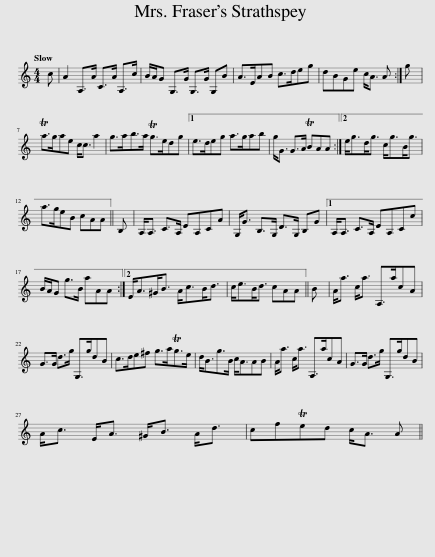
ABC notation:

X:1
L:1/8
Q:1/4=120
M:4/4
I:linebreak $
K:C
V:1 treble
V:1
 c | A2 A,>A C>A A,>c | B/A/G G,>G G,>G G,B | A>EAB c>deg | dBGe c<A A :| %5
 g |$ Ta>gae c<c a2 | g>ab>a Tg>edg |1 e>deg a>gab | g<G G>A TBAA :|2 %10
 e<gd<g c<gB<g |$ a>geB cAA || B, | A,<A, C>A, EA,CA | G,<G B,>G, D>G, B,G |1 %15
 A,<A, C>A, EA,Cc |$ B/A/G g>B aAA :|2 E<A^G<B A<cB<d | c<eB<d cAA || B | %20
 A<a c<a A,>acA |$ G>G d>g G,>gdB | c>de^f g>aTg>e | d<Bg>B c<AAB | A<a c<a A,>acA | %25
 G>G d>g G,>gdB |$ A<c E<A ^G<B A<d | cfTed c<A A || %28
